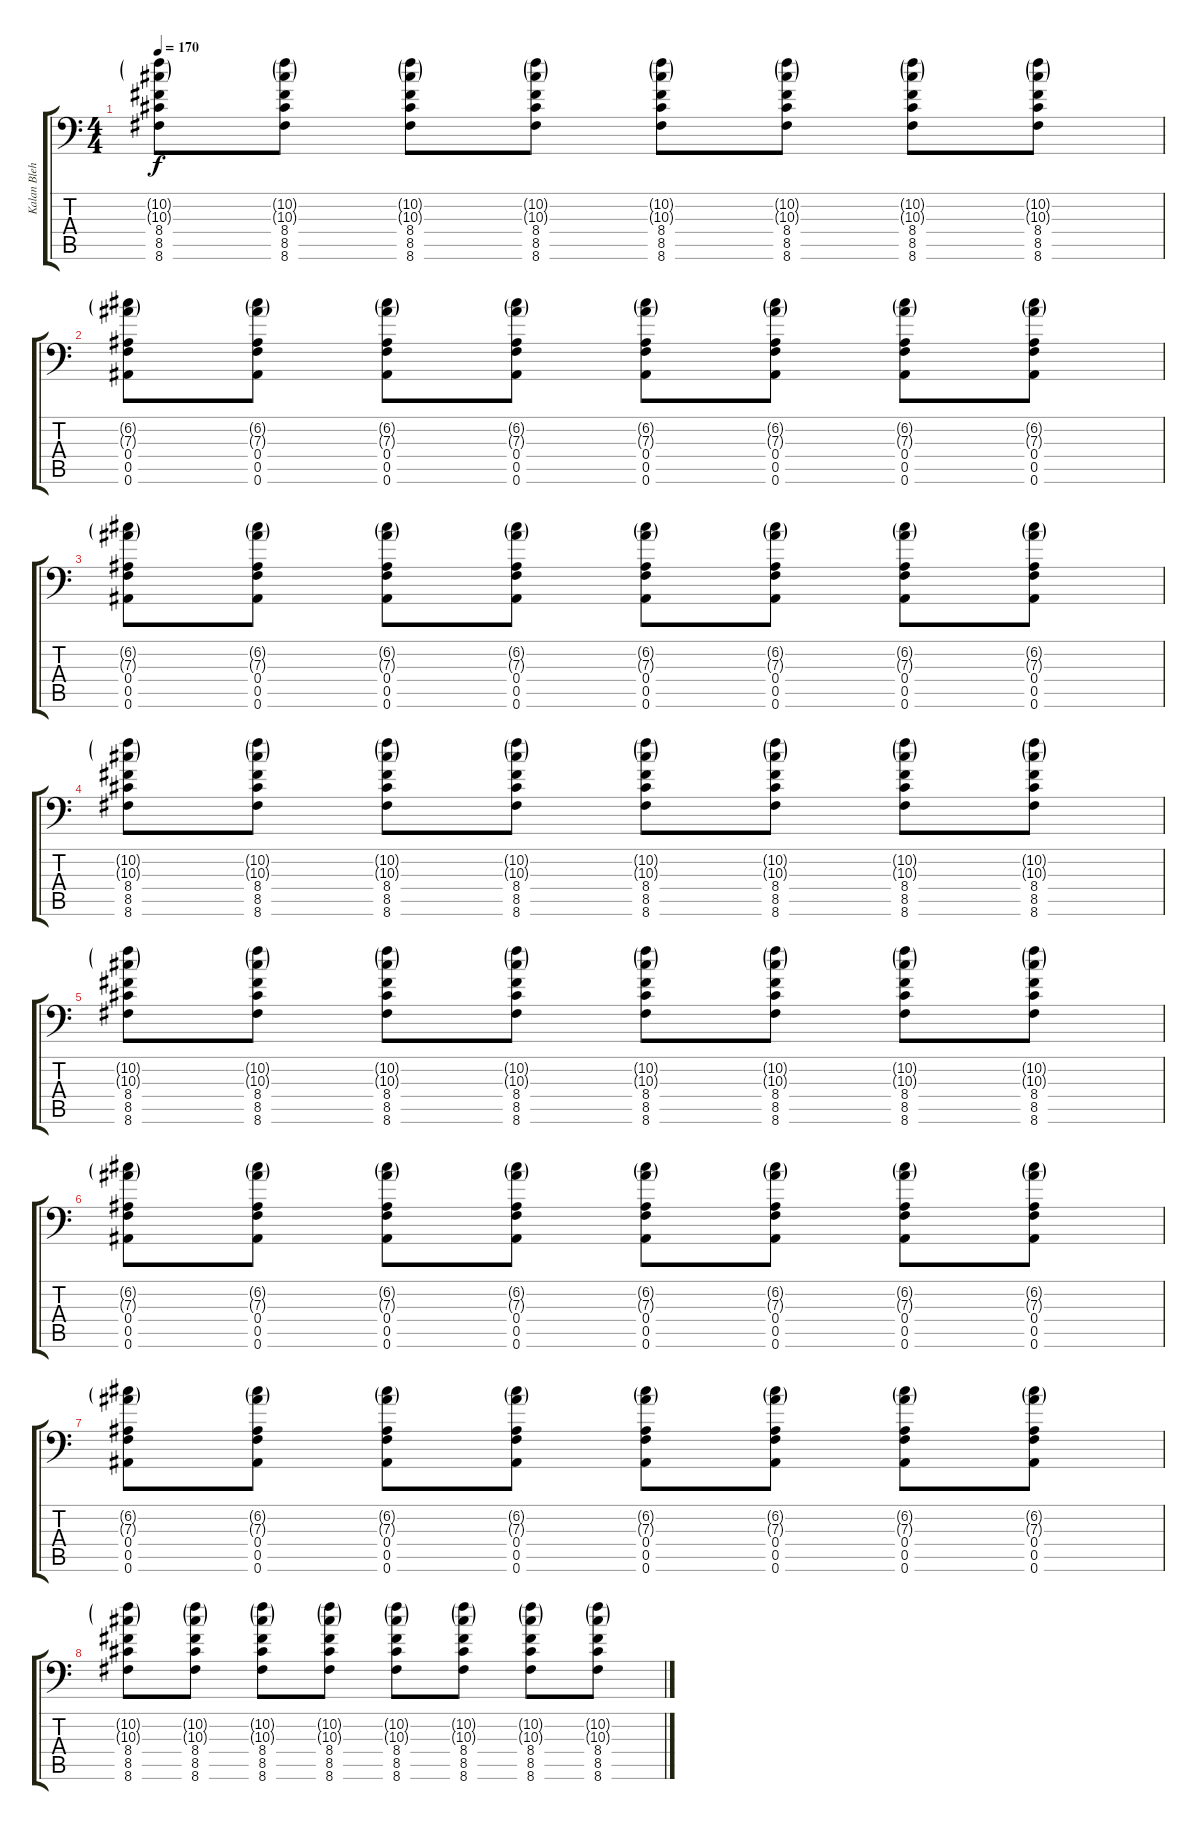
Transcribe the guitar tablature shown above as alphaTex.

\track ("Kalan Blehm - Rhythm" "Kalan Bleh") {instrument distortionguitar}
\staff {score tabs}
\tuning (C4 G3 Eb3 Bb2 F2 Bb1) {hide}
\ts (4 4)
\tempo 170
\clef f4
\ks c
(10.2{g} 10.3{g} 8.4 8.5 8.6).8{dy f} (10.2{g} 10.3{g} 8.4 8.5 8.6).8 (10.2{g} 10.3{g} 8.4 8.5 8.6).8 (10.2{g} 10.3{g} 8.4 8.5 8.6).8 (10.2{g} 10.3{g} 8.4 8.5 8.6).8 (10.2{g} 10.3{g} 8.4 8.5 8.6).8 (10.2{g} 10.3{g} 8.4 8.5 8.6).8 (10.2{g} 10.3{g} 8.4 8.5 8.6).8 |
(6.2{g} 7.3{g} 0.4 0.5 0.6).8 (6.2{g} 7.3{g} 0.4 0.5 0.6).8 (6.2{g} 7.3{g} 0.4 0.5 0.6).8 (6.2{g} 7.3{g} 0.4 0.5 0.6).8 (6.2{g} 7.3{g} 0.4 0.5 0.6).8 (6.2{g} 7.3{g} 0.4 0.5 0.6).8 (6.2{g} 7.3{g} 0.4 0.5 0.6).8 (6.2{g} 7.3{g} 0.4 0.5 0.6).8 |
(6.2{g} 7.3{g} 0.4 0.5 0.6).8 (6.2{g} 7.3{g} 0.4 0.5 0.6).8 (6.2{g} 7.3{g} 0.4 0.5 0.6).8 (6.2{g} 7.3{g} 0.4 0.5 0.6).8 (6.2{g} 7.3{g} 0.4 0.5 0.6).8 (6.2{g} 7.3{g} 0.4 0.5 0.6).8 (6.2{g} 7.3{g} 0.4 0.5 0.6).8 (6.2{g} 7.3{g} 0.4 0.5 0.6).8 |
(10.2{g} 10.3{g} 8.4 8.5 8.6).8 (10.2{g} 10.3{g} 8.4 8.5 8.6).8 (10.2{g} 10.3{g} 8.4 8.5 8.6).8 (10.2{g} 10.3{g} 8.4 8.5 8.6).8 (10.2{g} 10.3{g} 8.4 8.5 8.6).8 (10.2{g} 10.3{g} 8.4 8.5 8.6).8 (10.2{g} 10.3{g} 8.4 8.5 8.6).8 (10.2{g} 10.3{g} 8.4 8.5 8.6).8 |
(10.2{g} 10.3{g} 8.4 8.5 8.6).8 (10.2{g} 10.3{g} 8.4 8.5 8.6).8 (10.2{g} 10.3{g} 8.4 8.5 8.6).8 (10.2{g} 10.3{g} 8.4 8.5 8.6).8 (10.2{g} 10.3{g} 8.4 8.5 8.6).8 (10.2{g} 10.3{g} 8.4 8.5 8.6).8 (10.2{g} 10.3{g} 8.4 8.5 8.6).8 (10.2{g} 10.3{g} 8.4 8.5 8.6).8 |
(6.2{g} 7.3{g} 0.4 0.5 0.6).8 (6.2{g} 7.3{g} 0.4 0.5 0.6).8 (6.2{g} 7.3{g} 0.4 0.5 0.6).8 (6.2{g} 7.3{g} 0.4 0.5 0.6).8 (6.2{g} 7.3{g} 0.4 0.5 0.6).8 (6.2{g} 7.3{g} 0.4 0.5 0.6).8 (6.2{g} 7.3{g} 0.4 0.5 0.6).8 (6.2{g} 7.3{g} 0.4 0.5 0.6).8 |
(6.2{g} 7.3{g} 0.4 0.5 0.6).8 (6.2{g} 7.3{g} 0.4 0.5 0.6).8 (6.2{g} 7.3{g} 0.4 0.5 0.6).8 (6.2{g} 7.3{g} 0.4 0.5 0.6).8 (6.2{g} 7.3{g} 0.4 0.5 0.6).8 (6.2{g} 7.3{g} 0.4 0.5 0.6).8 (6.2{g} 7.3{g} 0.4 0.5 0.6).8 (6.2{g} 7.3{g} 0.4 0.5 0.6).8 |
(10.2{g} 10.3{g} 8.4 8.5 8.6).8 (10.2{g} 10.3{g} 8.4 8.5 8.6).8 (10.2{g} 10.3{g} 8.4 8.5 8.6).8 (10.2{g} 10.3{g} 8.4 8.5 8.6).8 (10.2{g} 10.3{g} 8.4 8.5 8.6).8 (10.2{g} 10.3{g} 8.4 8.5 8.6).8 (10.2{g} 10.3{g} 8.4 8.5 8.6).8 (10.2{g} 10.3{g} 8.4 8.5 8.6).8
